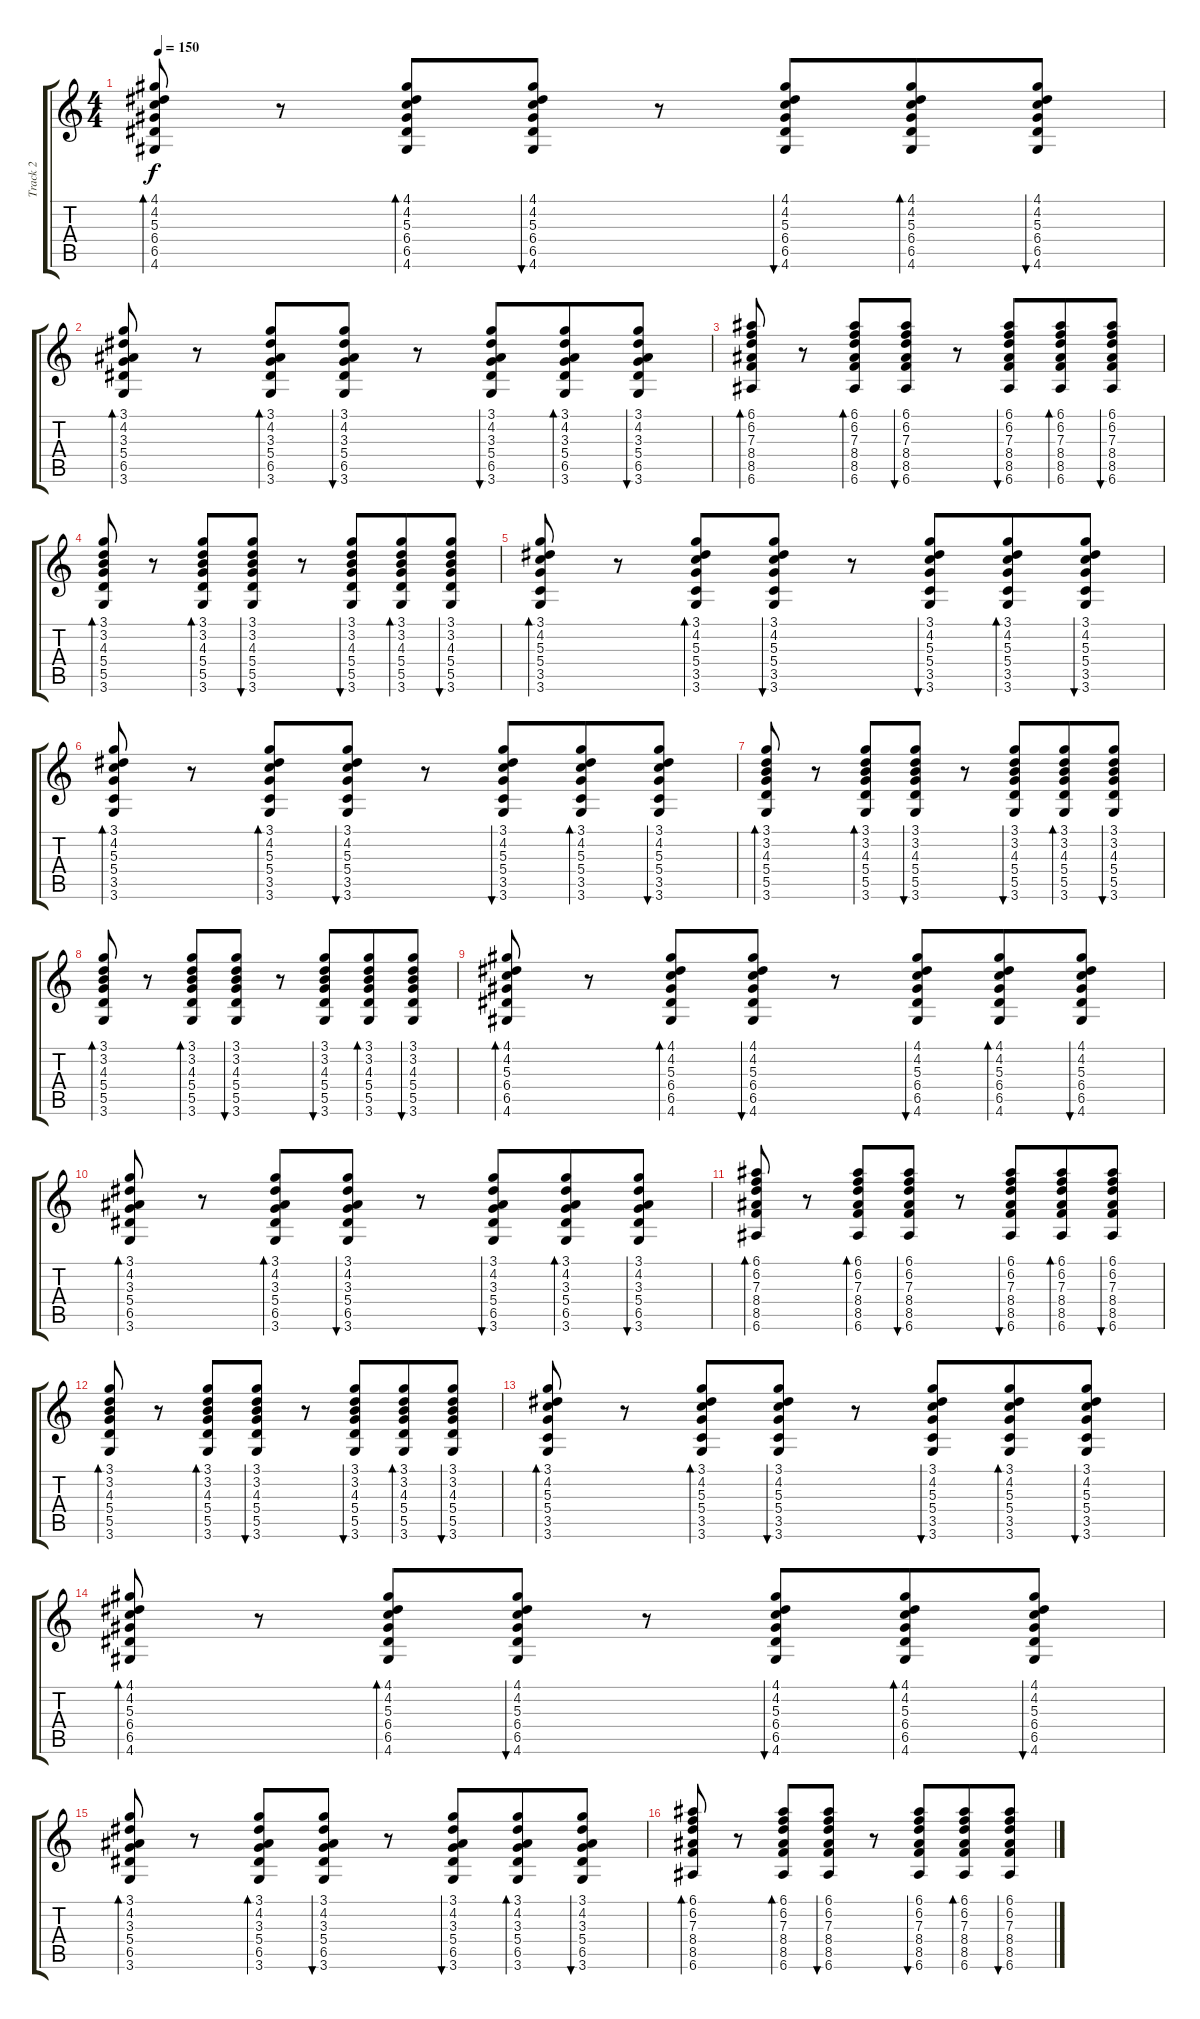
\track ("Track 2" "Track 2") {instrument electricguitarjazz}
\staff {score tabs}
\tuning (E4 B3 G3 D3 A2 E2) {hide}
\ts (4 4)
\tempo 150
\clef g2
\ks c
(4.1 4.2 5.3 6.4 6.5 4.6).8{bd 60 dy f} r.8 (4.1 4.2 5.3 6.4 6.5 4.6).8{bd 60} (4.1 4.2 5.3 6.4 6.5 4.6).8{bu 60} r.8 (4.1 4.2 5.3 6.4 6.5 4.6).8{bu 60 beam merge} (4.1 4.2 5.3 6.4 6.5 4.6).8{bd 60} (4.1 4.2 5.3 6.4 6.5 4.6).8{bu 60} |
(3.1 4.2 3.3 5.4 6.5 3.6).8{bd 60} r.8 (3.1 4.2 3.3 5.4 6.5 3.6).8{bd 60} (3.1 4.2 3.3 5.4 6.5 3.6).8{bu 60} r.8 (3.1 4.2 3.3 5.4 6.5 3.6).8{bu 60 beam merge} (3.1 4.2 3.3 5.4 6.5 3.6).8{bd 60} (3.1 4.2 3.3 5.4 6.5 3.6).8{bu 60} |
(6.1 6.2 7.3 8.4 8.5 6.6).8{bd 60} r.8 (6.1 6.2 7.3 8.4 8.5 6.6).8{bd 60} (6.1 6.2 7.3 8.4 8.5 6.6).8{bu 60} r.8 (6.1 6.2 7.3 8.4 8.5 6.6).8{bu 60 beam merge} (6.1 6.2 7.3 8.4 8.5 6.6).8{bd 60} (6.1 6.2 7.3 8.4 8.5 6.6).8{bu 60} |
(3.1 3.2 4.3 5.4 5.5 3.6).8{bd 60} r.8 (3.1 3.2 4.3 5.4 5.5 3.6).8{bd 60} (3.1 3.2 4.3 5.4 5.5 3.6).8{bu 60} r.8 (3.1 3.2 4.3 5.4 5.5 3.6).8{bu 60 beam merge} (3.1 3.2 4.3 5.4 5.5 3.6).8{bd 60} (3.1 3.2 4.3 5.4 5.5 3.6).8{bu 60} |
(3.1 4.2 5.3 5.4 3.5 3.6).8{bd 60} r.8 (3.1 4.2 5.3 5.4 3.5 3.6).8{bd 60} (3.1 4.2 5.3 5.4 3.5 3.6).8{bu 60} r.8 (3.1 4.2 5.3 5.4 3.5 3.6).8{bu 60 beam merge} (3.1 4.2 5.3 5.4 3.5 3.6).8{bd 60} (3.1 4.2 5.3 5.4 3.5 3.6).8{bu 60} |
(3.1 4.2 5.3 5.4 3.5 3.6).8{bd 60} r.8 (3.1 4.2 5.3 5.4 3.5 3.6).8{bd 60} (3.1 4.2 5.3 5.4 3.5 3.6).8{bu 60} r.8 (3.1 4.2 5.3 5.4 3.5 3.6).8{bu 60 beam merge} (3.1 4.2 5.3 5.4 3.5 3.6).8{bd 60} (3.1 4.2 5.3 5.4 3.5 3.6).8{bu 60} |
(3.1 3.2 4.3 5.4 5.5 3.6).8{bd 60} r.8 (3.1 3.2 4.3 5.4 5.5 3.6).8{bd 60} (3.1 3.2 4.3 5.4 5.5 3.6).8{bu 60} r.8 (3.1 3.2 4.3 5.4 5.5 3.6).8{bu 60 beam merge} (3.1 3.2 4.3 5.4 5.5 3.6).8{bd 60} (3.1 3.2 4.3 5.4 5.5 3.6).8{bu 60} |
(3.1 3.2 4.3 5.4 5.5 3.6).8{bd 60} r.8 (3.1 3.2 4.3 5.4 5.5 3.6).8{bd 60} (3.1 3.2 4.3 5.4 5.5 3.6).8{bu 60} r.8 (3.1 3.2 4.3 5.4 5.5 3.6).8{bu 60 beam merge} (3.1 3.2 4.3 5.4 5.5 3.6).8{bd 60} (3.1 3.2 4.3 5.4 5.5 3.6).8{bu 60} |
(4.1 4.2 5.3 6.4 6.5 4.6).8{bd 60} r.8 (4.1 4.2 5.3 6.4 6.5 4.6).8{bd 60} (4.1 4.2 5.3 6.4 6.5 4.6).8{bu 60} r.8 (4.1 4.2 5.3 6.4 6.5 4.6).8{bu 60 beam merge} (4.1 4.2 5.3 6.4 6.5 4.6).8{bd 60} (4.1 4.2 5.3 6.4 6.5 4.6).8{bu 60} |
(3.1 4.2 3.3 5.4 6.5 3.6).8{bd 60} r.8 (3.1 4.2 3.3 5.4 6.5 3.6).8{bd 60} (3.1 4.2 3.3 5.4 6.5 3.6).8{bu 60} r.8 (3.1 4.2 3.3 5.4 6.5 3.6).8{bu 60 beam merge} (3.1 4.2 3.3 5.4 6.5 3.6).8{bd 60} (3.1 4.2 3.3 5.4 6.5 3.6).8{bu 60} |
(6.1 6.2 7.3 8.4 8.5 6.6).8{bd 60} r.8 (6.1 6.2 7.3 8.4 8.5 6.6).8{bd 60} (6.1 6.2 7.3 8.4 8.5 6.6).8{bu 60} r.8 (6.1 6.2 7.3 8.4 8.5 6.6).8{bu 60 beam merge} (6.1 6.2 7.3 8.4 8.5 6.6).8{bd 60} (6.1 6.2 7.3 8.4 8.5 6.6).8{bu 60} |
(3.1 3.2 4.3 5.4 5.5 3.6).8{bd 60} r.8 (3.1 3.2 4.3 5.4 5.5 3.6).8{bd 60} (3.1 3.2 4.3 5.4 5.5 3.6).8{bu 60} r.8 (3.1 3.2 4.3 5.4 5.5 3.6).8{bu 60 beam merge} (3.1 3.2 4.3 5.4 5.5 3.6).8{bd 60} (3.1 3.2 4.3 5.4 5.5 3.6).8{bu 60} |
(3.1 4.2 5.3 5.4 3.5 3.6).8{bd 60} r.8 (3.1 4.2 5.3 5.4 3.5 3.6).8{bd 60} (3.1 4.2 5.3 5.4 3.5 3.6).8{bu 60} r.8 (3.1 4.2 5.3 5.4 3.5 3.6).8{bu 60 beam merge} (3.1 4.2 5.3 5.4 3.5 3.6).8{bd 60} (3.1 4.2 5.3 5.4 3.5 3.6).8{bu 60} |
(4.1 4.2 5.3 6.4 6.5 4.6).8{bd 60} r.8 (4.1 4.2 5.3 6.4 6.5 4.6).8{bd 60} (4.1 4.2 5.3 6.4 6.5 4.6).8{bu 60} r.8 (4.1 4.2 5.3 6.4 6.5 4.6).8{bu 60 beam merge} (4.1 4.2 5.3 6.4 6.5 4.6).8{bd 60} (4.1 4.2 5.3 6.4 6.5 4.6).8{bu 60} |
(3.1 4.2 3.3 5.4 6.5 3.6).8{bd 60} r.8 (3.1 4.2 3.3 5.4 6.5 3.6).8{bd 60} (3.1 4.2 3.3 5.4 6.5 3.6).8{bu 60} r.8 (3.1 4.2 3.3 5.4 6.5 3.6).8{bu 60 beam merge} (3.1 4.2 3.3 5.4 6.5 3.6).8{bd 60} (3.1 4.2 3.3 5.4 6.5 3.6).8{bu 60} |
(6.1 6.2 7.3 8.4 8.5 6.6).8{bd 60} r.8 (6.1 6.2 7.3 8.4 8.5 6.6).8{bd 60} (6.1 6.2 7.3 8.4 8.5 6.6).8{bu 60} r.8 (6.1 6.2 7.3 8.4 8.5 6.6).8{bu 60 beam merge} (6.1 6.2 7.3 8.4 8.5 6.6).8{bd 60} (6.1 6.2 7.3 8.4 8.5 6.6).8{bu 60}
